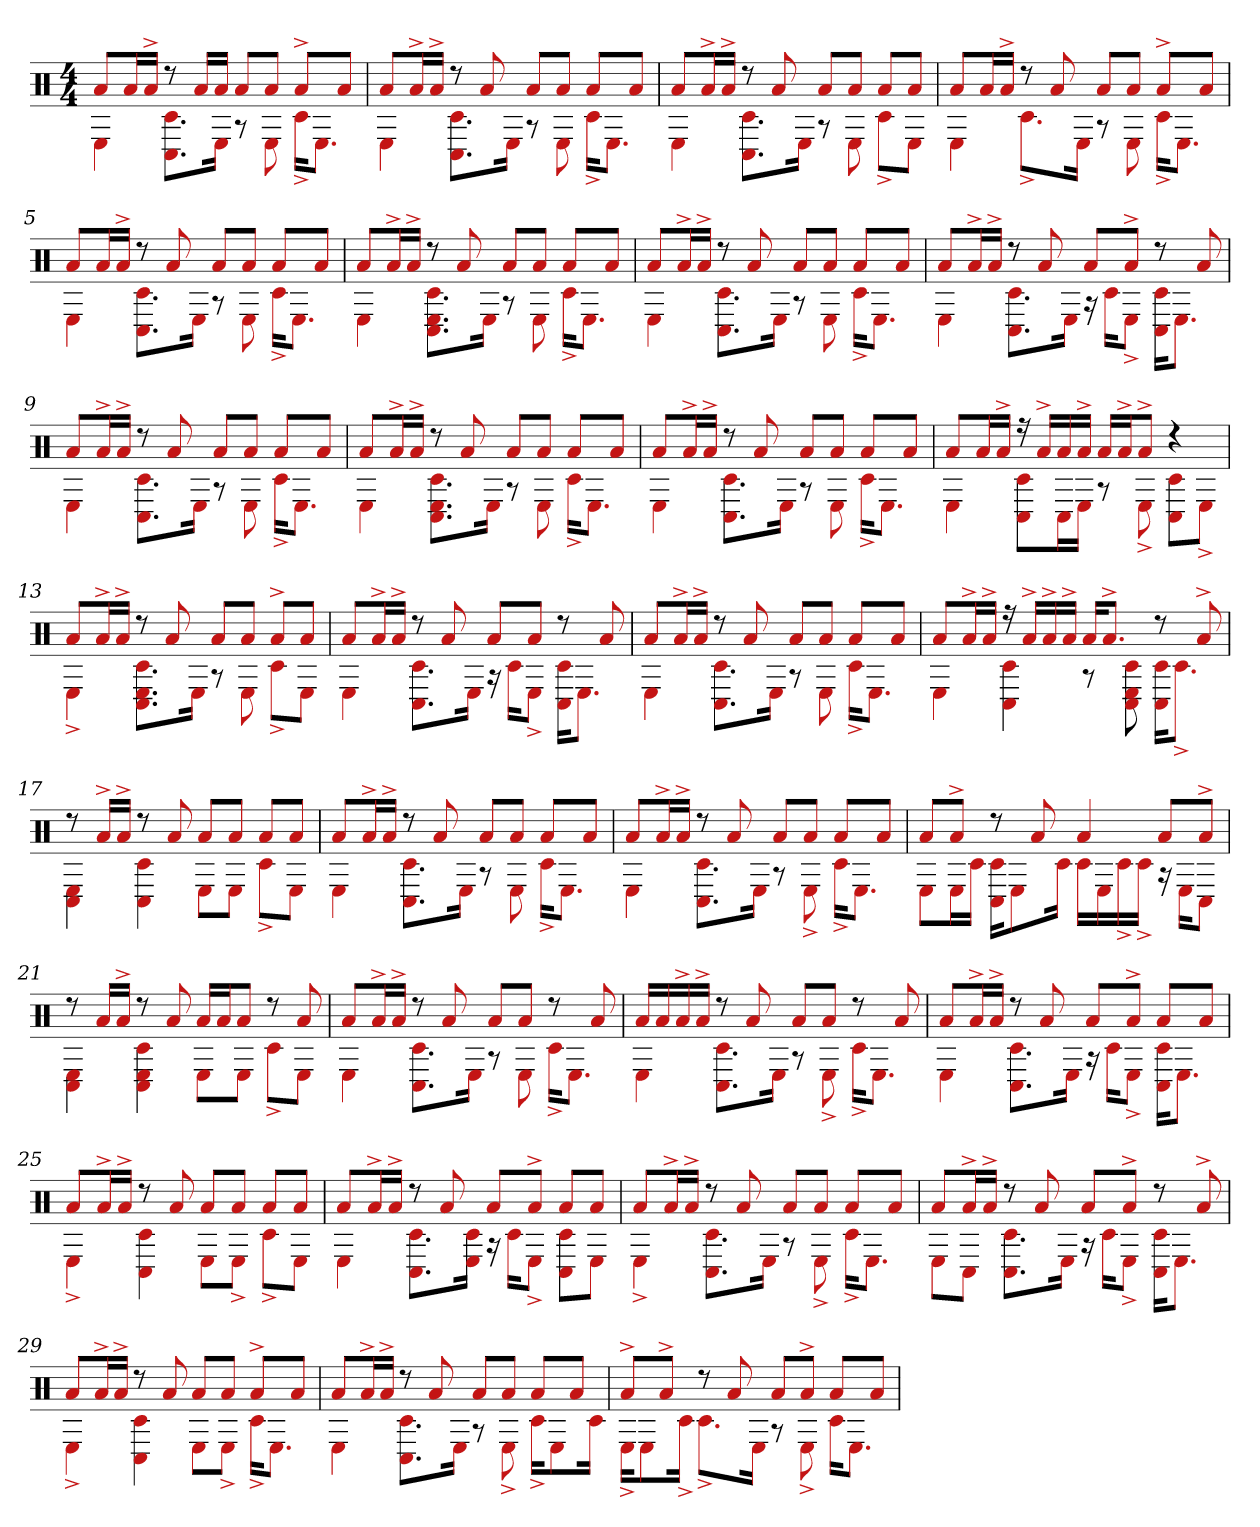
**kern
*part1
*staff1
*clefX
*k[]
*M4/4
=1
*^
8aL	4E
16aL	.
16a^JJ	.
8r	8.C# 8.c#L
16aLL	.
16aJJ	16EJk
8aL	8r
8aJ	8E
8a^L	16c#^KL
.	8.EJ
8aJ	.
=2	=2
8aL	4E
16a^L	.
16a^JJ	.
8r	8.C# 8.c#L
8a	.
.	16EJk
8aL	8r
8aJ	8E
8aL	16c#^KL
.	8.EJ
8aJ	.
=3	=3
8aL	4E
16a^L	.
16a^JJ	.
8r	8.C# 8.c#L
8a	.
.	16EJk
8aL	8r
8aJ	8E
8aL	8c#^L
8aJ	8EJ
=4	=4
8aL	4E
16aL	.
16a^JJ	.
8r	8.c#^L
8a	.
.	16EJk
8aL	8r
8aJ	8E
8a^L	16c#^KL
.	8.EJ
8aJ	.
=5	=5
8aL	4E
16aL	.
16a^JJ	.
8r	8.C# 8.c#L
8a	.
.	16EJk
8aL	8r
8aJ	8E
8aL	16c#^KL
.	8.EJ
8aJ	.
=6	=6
8aL	4E
16a^L	.
16a^JJ	.
8r	8.E 8.C# 8.c#L
8a	.
.	16EJk
8aL	8r
8aJ	8E
8aL	16c#^KL
.	8.EJ
8aJ	.
=7	=7
8aL	4E
16a^L	.
16a^JJ	.
8r	8.C# 8.c#L
8a	.
.	16EJk
8aL	8r
8aJ	8E
8aL	16c#^KL
.	8.EJ
8aJ	.
=8	=8
8aL	4E
16a^L	.
16a^JJ	.
8r	8.C# 8.c#L
8a	.
.	16EJk
8aL	16r
.	16c#KL
8a^J	8E^J
8r	16C# 16c#KL
.	8.EJ
8a	.
=9	=9
8aL	4E
16a^L	.
16a^JJ	.
8r	8.C# 8.c#L
8a	.
.	16EJk
8aL	8r
8aJ	8E
8aL	16c#^KL
.	8.EJ
8aJ	.
=10	=10
8aL	4E
16a^L	.
16a^JJ	.
8r	8.E 8.C# 8.c#L
8a	.
.	16EJk
8aL	8r
8aJ	8E
8aL	16c#^KL
.	8.EJ
8aJ	.
=11	=11
8aL	4E
16a^L	.
16a^JJ	.
8r	8.C# 8.c#L
8a	.
.	16EJk
8aL	8r
8aJ	8E
8aL	16c#^KL
.	8.EJ
8aJ	.
=12	=12
8aL	4E
16aL	.
16a^JJ	.
16r	8C# 8c#L
16a^LL	.
16a	16C#L
16a^JJ	16EJJ
16aLL	8r
16a^J	.
8a^J	8E^
4r	8C# 8c#L
.	8E^J
=13	=13
8aL	4E^
16a^L	.
16a^JJ	.
8r	8.E 8.C# 8.c#L
8a	.
.	16EJk
8aL	8r
8aJ	8E
8a^L	8c#^L
8aJ	8EJ
=14	=14
8aL	4E
16a^L	.
16a^JJ	.
8r	8.C# 8.c#L
8a	.
.	16EJk
8aL	16r
.	16c#KL
8aJ	8E^J
8r	16C# 16c#KL
.	8.EJ
8a	.
=15	=15
8aL	4E
16a^L	.
16a^JJ	.
8r	8.C# 8.c#L
8a	.
.	16EJk
8aL	8r
8aJ	8E
8aL	16c#^KL
.	8.EJ
8aJ	.
=16	=16
8aL	4E
16a^L	.
16a^JJ	.
16r	4C# 4c#
16a^LL	.
16a^	.
16a^JJ	.
16aKL	8r
8.a^J	.
.	8C# 8c# 8E
8r	16C# 16c#KL
.	8.c#^J
8a^	.
=17	=17
8r	4C# 4E
16a^LL	.
16a^JJ	.
8r	4C# 4c#
8a	.
8aL	8EL
8aJ	8EJ
8aL	8c#^L
8aJ	8EJ
=18	=18
8aL	4E
16a^L	.
16a^JJ	.
8r	8.C# 8.c#L
8a	.
.	16EJk
8aL	8r
8aJ	8E
8aL	16c#^KL
.	8.EJ
8aJ	.
=19	=19
8aL	4E
16a^L	.
16a^JJ	.
8r	8.C# 8.c#L
8a	.
.	16EJk
8aL	8r
8aJ	8E^
8aL	16c#^KL
.	8.EJ
8aJ	.
=20	=20
8aL	8EL
8a^J	16EL
.	16c#JJ
8r	16C# 16c#KL
.	8E
8a	.
.	16c#Jk
4a	16c#LL
.	16E
.	16c#^
.	16c#^JJ
8aL	16r
.	16EKL
8a^J	8C#J
=21	=21
8r	4C# 4E
16aLL	.
16a^JJ	.
8r	4E 4C# 4c#
8a	.
16aLL	8EL
16aJ	.
8aJ	8EJ
8r	8c#^L
8a	8EJ
=22	=22
8aL	4E
16a^L	.
16a^JJ	.
8r	8.C# 8.c#L
8a	.
.	16EJk
8aL	8r
8aJ	8E
8r	16c#^KL
.	8.EJ
8a	.
=23	=23
16aLL	4E
16a	.
16a^	.
16a^JJ	.
8r	8.C# 8.c#L
8a	.
.	16EJk
8aL	8r
8aJ	8E^
8r	16c#^KL
.	8.EJ
8a	.
=24	=24
8aL	4E
16a^L	.
16a^JJ	.
8r	8.C# 8.c#L
8a	.
.	16EJk
8aL	16r
.	16c#KL
8a^J	8E^J
8aL	16c# 16C#KL
.	8.EJ
8aJ	.
=25	=25
8aL	4E^
16a^L	.
16a^JJ	.
8r	4C# 4c#
8a	.
8aL	8EL
8aJ	8E^J
8aL	8c#^L
8aJ	8EJ
=26	=26
8aL	4E
16a^L	.
16a^JJ	.
8r	8.C# 8.c#L
8a	.
.	16E 16c#Jk
8aL	16r
.	16c#KL
8a^J	8E^J
8aL	8C# 8c#L
8aJ	8EJ
=27	=27
8aL	4E^
16a^L	.
16a^JJ	.
8r	8.C# 8.c#L
8a	.
.	16EJk
8aL	8r
8aJ	8E^
8aL	16c#^KL
.	8.EJ
8aJ	.
=28	=28
8aL	8EL
16a^L	8C#J
16a^JJ	.
8r	8.C# 8.c#L
8a	.
.	16EJk
8aL	16r
.	16c#KL
8a^J	8E^J
8r	16C# 16c#KL
.	8.EJ
8a^	.
=29	=29
8aL	4E^
16a^L	.
16a^JJ	.
8r	4C# 4c#
8a	.
8aL	8EL
8aJ	8E^J
8a^L	16c#^KL
.	8.EJ
8aJ	.
=30	=30
8aL	4E
16a^L	.
16a^JJ	.
8r	8.C# 8.c#L
8a	.
.	16EJk
8aL	8r
8aJ	8E^
8aL	16c#^KL
.	8E
8aJ	.
.	16c#Jk
=31	=31
8a^L	16E^KL
.	8E
8a^J	.
.	16c#^Jk
8r	8.c#^L
8a	.
.	16EJk
8aL	8r
8a^J	8E^
8aL	16c#KL
.	8.EJ
8aJ	.
*v	*v
=
*-
